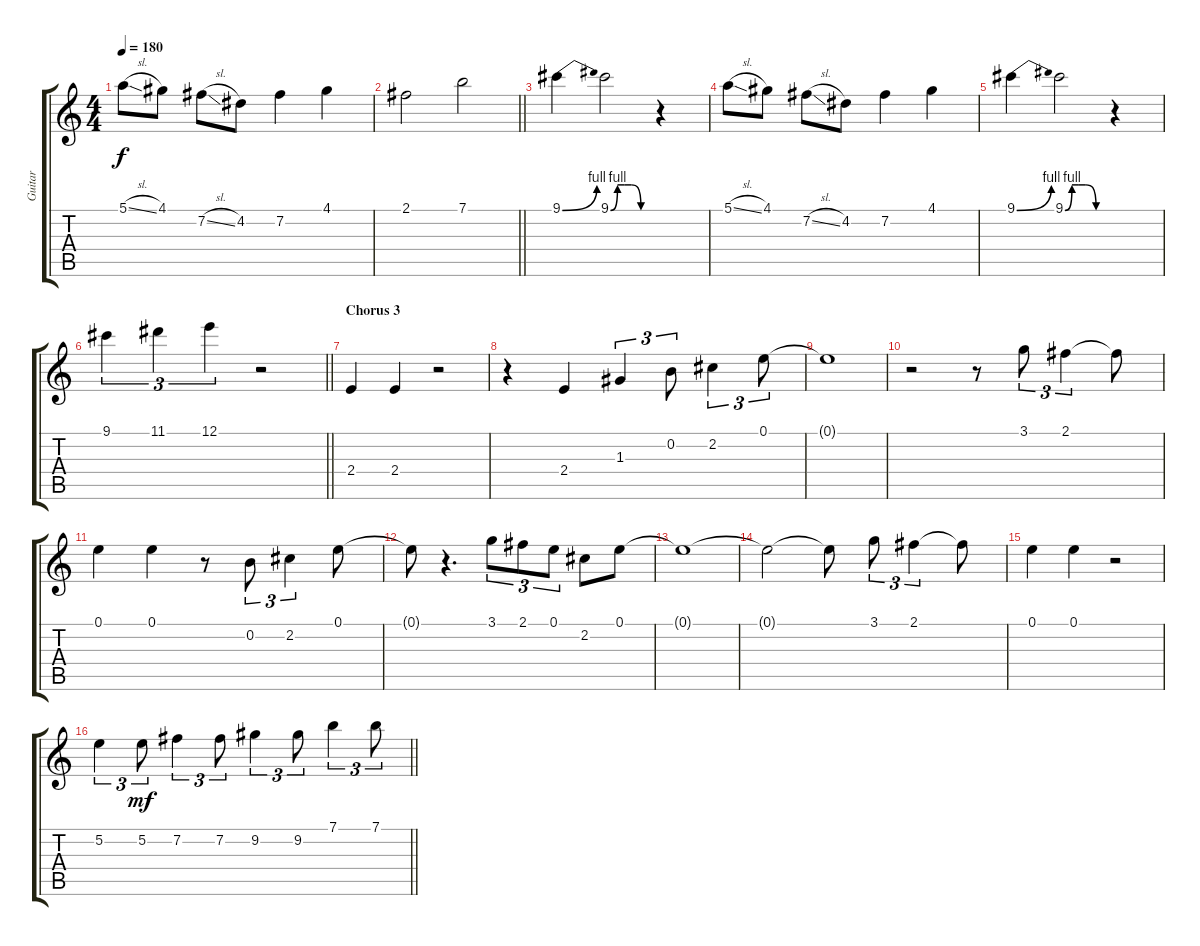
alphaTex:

\track ("Guitar" "Guitar") {mute instrument distortionguitar}
\staff {score tabs}
\tuning (E4 B3 G3 D3 A2 E2) {hide}
\ts (4 4)
\tempo 180
\clef g2
\ks c
5.1{sl}.8{dy f} 4.1.8 7.2{sl}.8 4.2.8 7.2.4 4.1.4 |
\barLineRight lightlight
2.1.2 7.1.2 |
9.1{be (bend 0 0 60 4)}.4 9.1{be (custom 0 0 10 4 20 4 30 4 44 0 60 0)}.2 r.4 |
5.1{sl}.8 4.1.8 7.2{sl}.8 4.2.8 7.2.4 4.1.4 |
9.1{be (bend 0 0 60 4)}.4 9.1{be (custom 0 0 10 4 20 4 30 4 45 0 60 0)}.2 r.4 |
\barLineRight lightlight
9.1.4{tu (3 2)} 11.1.4{tu (3 2)} 12.1.4{tu (3 2)} r.2 |
\section ("" "Chorus 3")
2.4.4 2.4.4 r.2 |
r.4 2.4.4 1.3.4{tu (3 2)} 0.2.8{tu (3 2)} 2.2.4{tu (3 2)} 0.1.8{tu (3 2)} |
0.1{t}.1 |
r.2 r.8 3.1.8{tu (3 2)} 2.1.4{tu (3 2)} 2.1{t}.8 |
0.1.4 0.1.4 r.8 0.2.8{tu (3 2)} 2.2.4{tu (3 2)} 0.1.8 |
0.1{t}.8 r.4{d} 3.1.8{tu (3 2)} 2.1.8{tu (3 2)} 0.1.8{tu (3 2)} 2.2.8 0.1.8 |
0.1{t}.1 |
0.1{t}.2 0.1{t}.8 3.1.8{tu (3 2)} 2.1.4{tu (3 2)} 2.1{t}.8 |
0.1.4 0.1.4 r.2 |
\barLineRight lightlight
5.2.4{tu (3 2)} 5.2.8{tu (3 2) dy mf} 7.2.4{tu (3 2)} 7.2.8{tu (3 2)} 9.2.4{tu (3 2)} 9.2.8{tu (3 2)} 7.1.4{tu (3 2)} 7.1.8{tu (3 2)}
